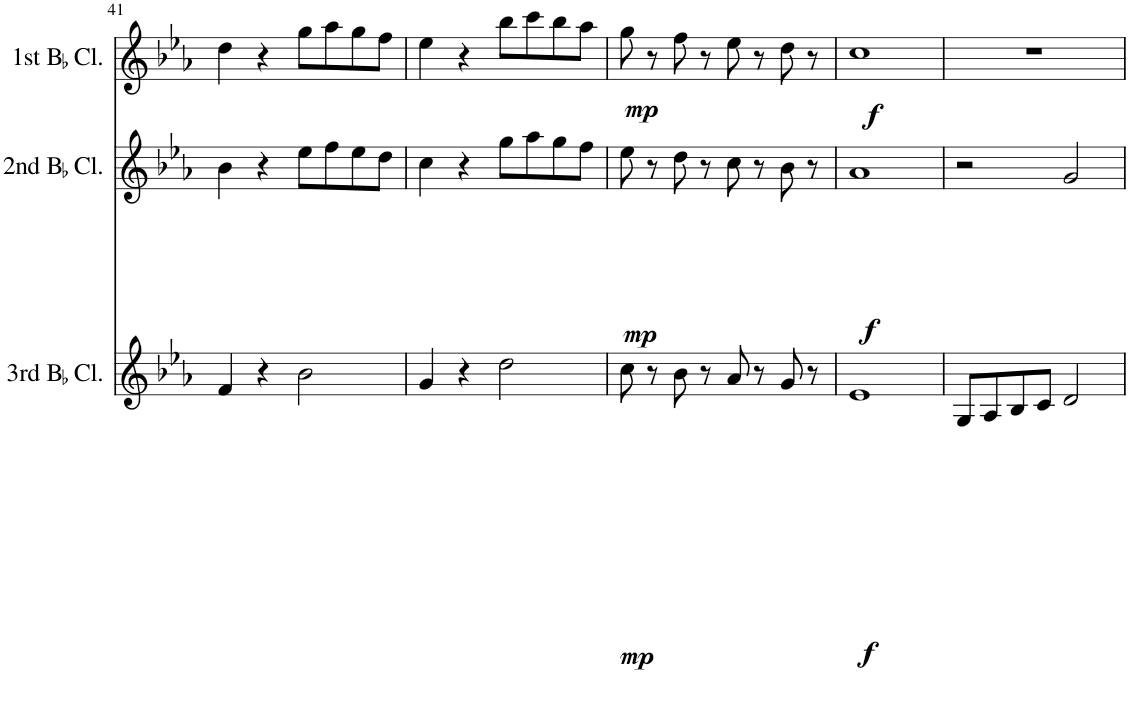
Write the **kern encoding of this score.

**kern	**dynam	**kern	**dynam	**kern	**dynam
*part3	*part3	*part2	*part2	*part1	*part1
*staff3	*staff3	*staff2	*staff2	*staff1	*staff1
*I"3rd BaccidentalFlat Clarinet	*	*I"2nd BaccidentalFlat Clarinet	*	*I"1st BaccidentalFlat Clarinet	*
*I'3rd BaccidentalFlat Cl.	*	*I'2nd BaccidentalFlat Cl.	*	*I'1st BaccidentalFlat Cl.	*
!!LO:PB:g=z
*clefG2	*	*clefG2	*	*clefG2	*
*Trd1c2	*	*Trd1c2	*	*Trd1c2	*
*k[b-e-a-]	*	*k[b-e-a-]	*	*k[b-e-a-]	*
*	*	*	*	*M4/4	*
=41	=41	=41	=41	=41	=41
4f/	.	4b-\	.	4dd\	.
4r	.	4r	.	4r	.
2b-\	.	8ee-\L	.	8gg\L	.
.	.	8ff\	.	8aa-\	.
.	.	8ee-\	.	8gg\	.
.	.	8dd\J	.	8ff\J	.
=42	=42	=42	=42	=42	=42
4g/	.	4cc\	.	4ee-\	.
4r	.	4r	.	4r	.
2dd\	.	8gg\L	.	8bb-\L	.
.	.	8aa-\	.	8ccc\	.
.	.	8gg\	.	8bb-\	.
.	.	8ff\J	.	8aa-\J	.
=43	=43	=43	=43	=43	=43
!	!LO:DY:b	!	!LO:DY:b	!	!LO:DY:b
8cc\	mp	8ee-\	mp	8gg\	mp
8r	.	8r	.	8r	.
8b-\	.	8dd\	.	8ff\	.
8r	.	8r	.	8r	.
8a-/	.	8cc\	.	8ee-\	.
8r	.	8r	.	8r	.
8g/	.	8b-\	.	8dd\	.
8r	.	8r	.	8r	.
=44	=44	=44	=44	=44	=44
!	!LO:DY:b	!	!LO:DY:b	!	!LO:DY:b
1e-	f	1a-	f	1cc	f
=45	=45	=45	=45	=45	=45
8G/L	.	2r	.	1r	.
8A-/	.	.	.	.	.
8B-/	.	.	.	.	.
8c/J	.	.	.	.	.
2d/	.	2g/	.	.	.
=	=	=	=	=	=
*-	*-	*-	*-	*-	*-
